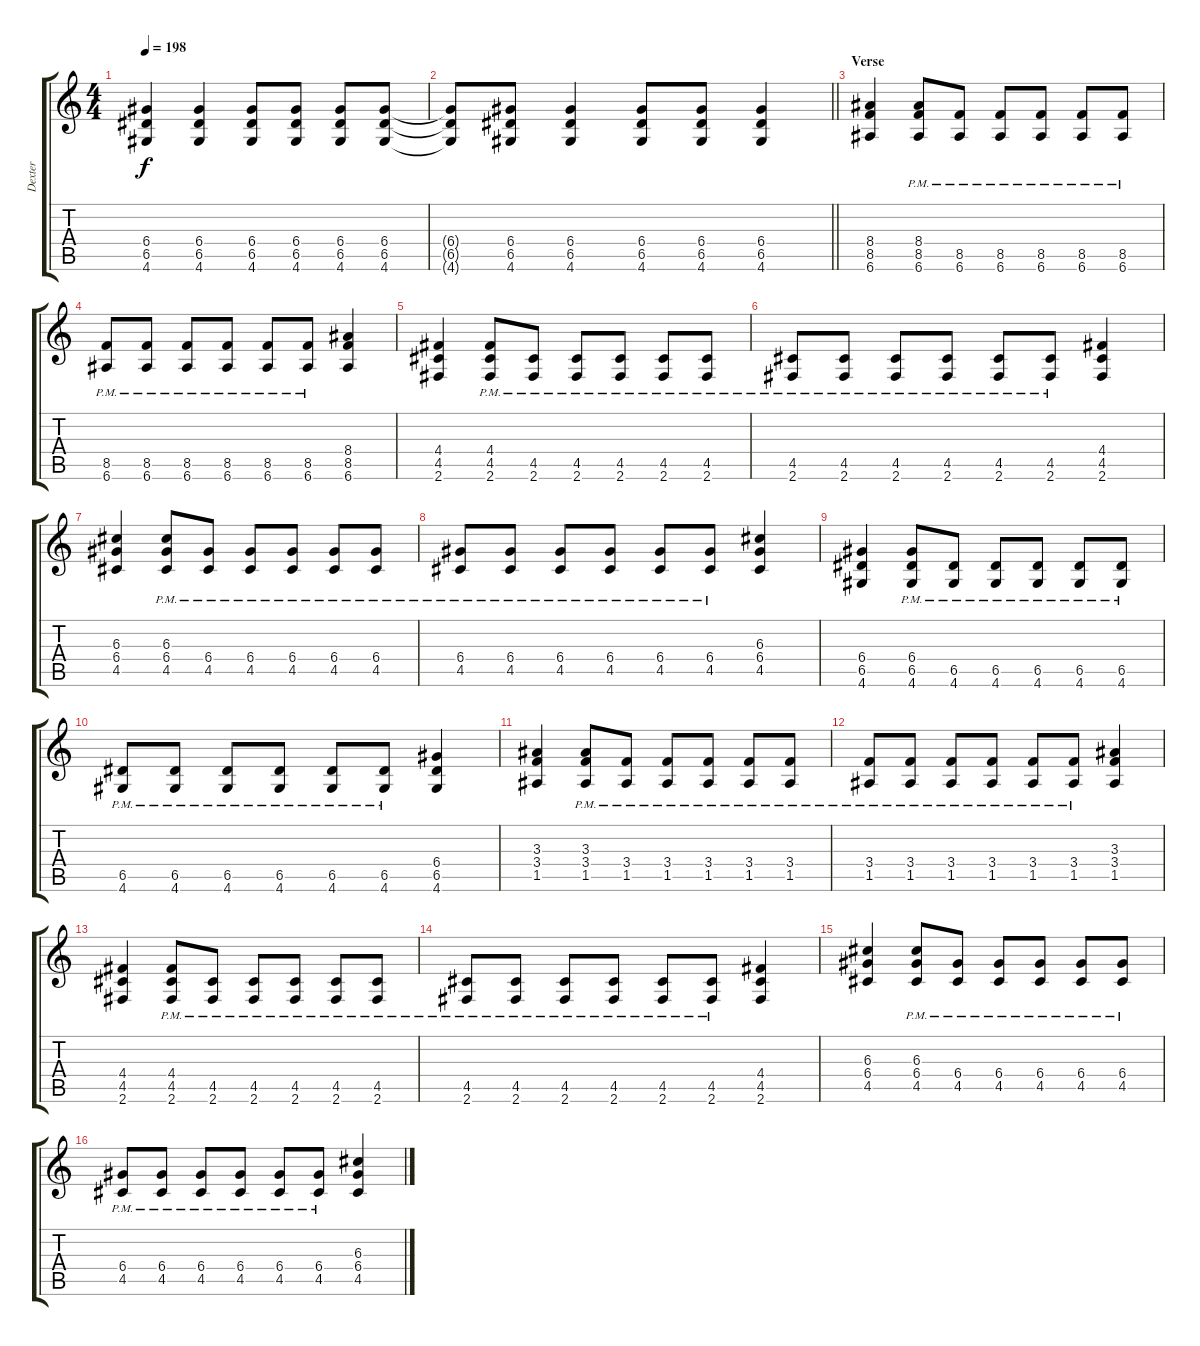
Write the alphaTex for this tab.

\track ("Dexter" "Dexter") {instrument overdrivenguitar}
\staff {score tabs}
\tuning (E4 B3 G3 D3 A2 E2) {hide}
\ts (4 4)
\tempo 198
\clef g2
\ks c
(6.4 6.5 4.6).4{dy f} (6.4 6.5 4.6).4 (6.4 6.5 4.6).8 (6.4 6.5 4.6).8 (6.4 6.5 4.6).8 (6.4 6.5 4.6).8 |
\barLineRight lightlight
(6.4{t} 6.5{t} 4.6{t}).8 (6.4 6.5 4.6).8 (6.4 6.5 4.6).4 (6.4 6.5 4.6).8 (6.4 6.5 4.6).8 (6.4 6.5 4.6).4 |
\section ("" "Verse")
(8.4 8.5 6.6).4 (8.4{pm} 8.5{pm} 6.6{pm}).8 (8.5{pm} 6.6{pm}).8 (8.5{pm} 6.6{pm}).8 (8.5{pm} 6.6{pm}).8 (8.5{pm} 6.6{pm}).8 (8.5{pm} 6.6{pm}).8 |
(8.5{pm} 6.6{pm}).8 (8.5{pm} 6.6{pm}).8 (8.5{pm} 6.6{pm}).8 (8.5{pm} 6.6{pm}).8 (8.5{pm} 6.6{pm}).8 (8.5{pm} 6.6{pm}).8 (8.4 8.5 6.6).4 |
(4.4 4.5 2.6).4 (4.4{pm} 4.5{pm} 2.6{pm}).8 (4.5{pm} 2.6{pm}).8 (4.5{pm} 2.6{pm}).8 (4.5{pm} 2.6{pm}).8 (4.5{pm} 2.6{pm}).8 (4.5{pm} 2.6{pm}).8 |
(4.5{pm} 2.6{pm}).8 (4.5{pm} 2.6{pm}).8 (4.5{pm} 2.6{pm}).8 (4.5{pm} 2.6{pm}).8 (4.5{pm} 2.6{pm}).8 (4.5{pm} 2.6{pm}).8 (4.4 4.5 2.6).4 |
(6.3 6.4 4.5).4 (6.3{pm} 6.4{pm} 4.5{pm}).8 (6.4{pm} 4.5{pm}).8 (6.4{pm} 4.5{pm}).8 (6.4{pm} 4.5{pm}).8 (6.4{pm} 4.5{pm}).8 (6.4{pm} 4.5{pm}).8 |
(6.4{pm} 4.5{pm}).8 (6.4{pm} 4.5{pm}).8 (6.4{pm} 4.5{pm}).8 (6.4{pm} 4.5{pm}).8 (6.4{pm} 4.5{pm}).8 (6.4{pm} 4.5{pm}).8 (6.3 6.4 4.5).4 |
(6.4 6.5 4.6).4 (6.4{pm} 6.5{pm} 4.6{pm}).8 (6.5{pm} 4.6{pm}).8 (6.5{pm} 4.6{pm}).8 (6.5{pm} 4.6{pm}).8 (6.5{pm} 4.6{pm}).8 (6.5{pm} 4.6{pm}).8 |
(6.5{pm} 4.6{pm}).8 (6.5{pm} 4.6{pm}).8 (6.5{pm} 4.6{pm}).8 (6.5{pm} 4.6{pm}).8 (6.5{pm} 4.6{pm}).8 (6.5{pm} 4.6{pm}).8 (6.4 6.5 4.6).4 |
(3.3 3.4 1.5).4 (3.3{pm} 3.4{pm} 1.5{pm}).8 (3.4{pm} 1.5{pm}).8 (3.4{pm} 1.5{pm}).8 (3.4{pm} 1.5{pm}).8 (3.4{pm} 1.5{pm}).8 (3.4{pm} 1.5{pm}).8 |
(3.4{pm} 1.5{pm}).8 (3.4{pm} 1.5{pm}).8 (3.4{pm} 1.5{pm}).8 (3.4{pm} 1.5{pm}).8 (3.4{pm} 1.5{pm}).8 (3.4{pm} 1.5{pm}).8 (3.3 3.4 1.5).4 |
(4.4 4.5 2.6).4 (4.4{pm} 4.5{pm} 2.6{pm}).8 (4.5{pm} 2.6{pm}).8 (4.5{pm} 2.6{pm}).8 (4.5{pm} 2.6{pm}).8 (4.5{pm} 2.6{pm}).8 (4.5{pm} 2.6{pm}).8 |
(4.5{pm} 2.6{pm}).8 (4.5{pm} 2.6{pm}).8 (4.5{pm} 2.6{pm}).8 (4.5{pm} 2.6{pm}).8 (4.5{pm} 2.6{pm}).8 (4.5{pm} 2.6{pm}).8 (4.4 4.5 2.6).4 |
(6.3 6.4 4.5).4 (6.3{pm} 6.4{pm} 4.5{pm}).8 (6.4{pm} 4.5{pm}).8 (6.4{pm} 4.5{pm}).8 (6.4{pm} 4.5{pm}).8 (6.4{pm} 4.5{pm}).8 (6.4{pm} 4.5{pm}).8 |
(6.4{pm} 4.5{pm}).8 (6.4{pm} 4.5{pm}).8 (6.4{pm} 4.5{pm}).8 (6.4{pm} 4.5{pm}).8 (6.4{pm} 4.5{pm}).8 (6.4{pm} 4.5{pm}).8 (6.3 6.4 4.5).4
